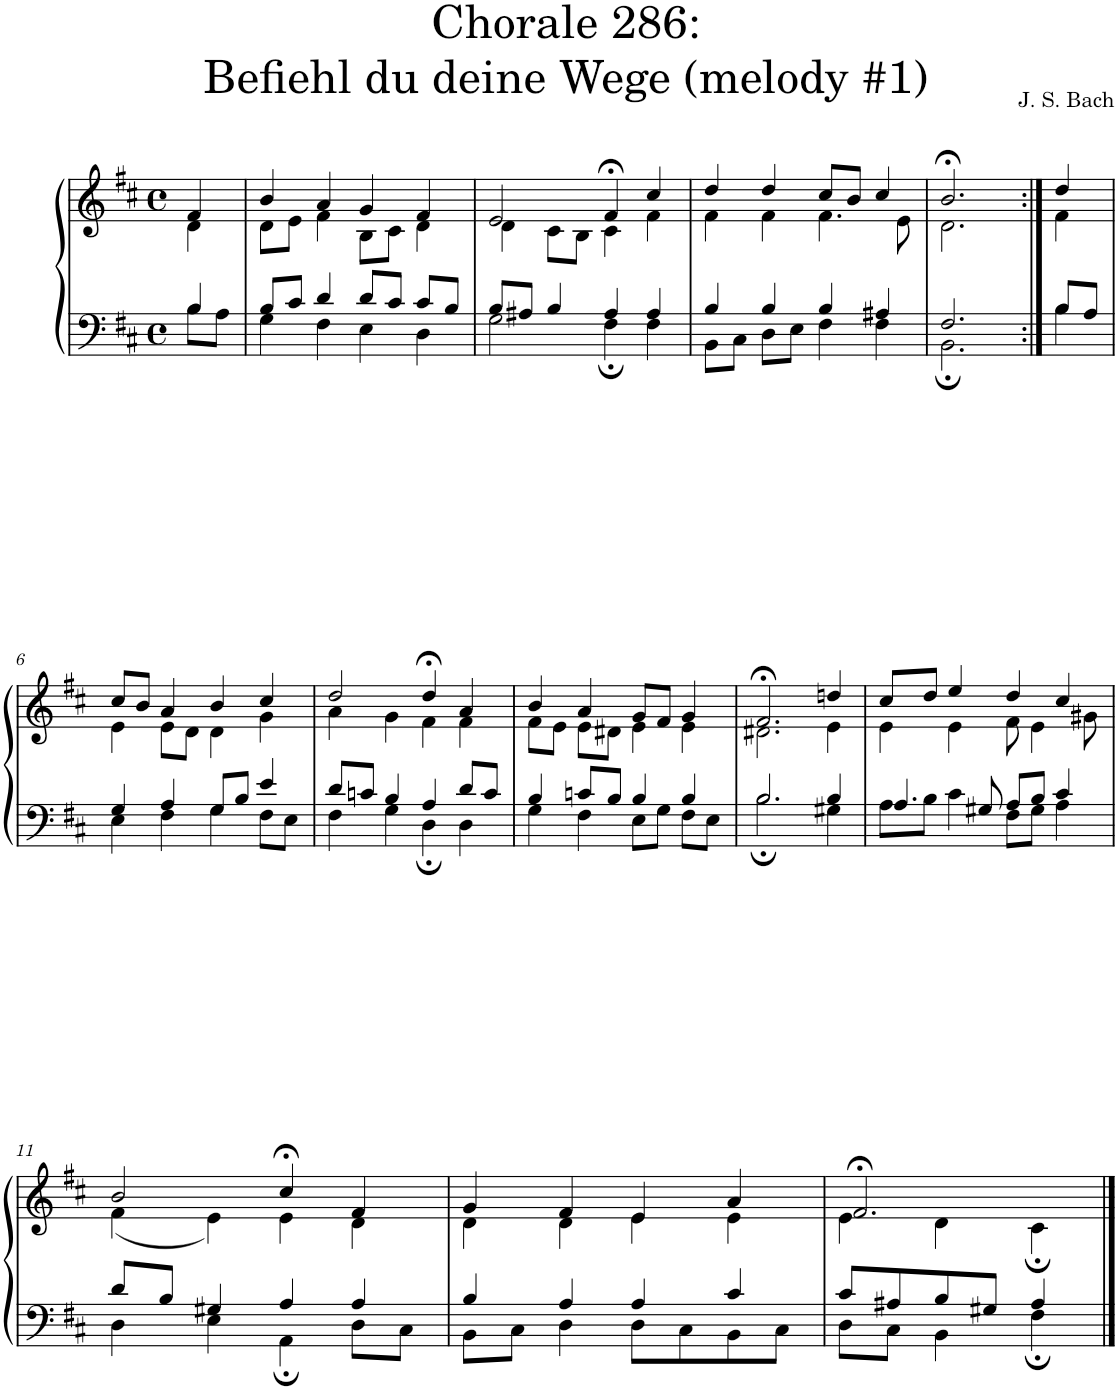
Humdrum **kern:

**kern	**kern
*part1	*part1
*staff2	*staff1
*I"S,A	*
*clefF4	*clefG2
*k[f#c#]	*k[f#c#]
*M4/4	*M4/4
*met(c)	*met(c)
=	=
*^	*^
4B/	8B\L	4f#/	4d\
.	8A\J	.	.
=1	=1	=1	=1
8B/L	4G\	4b/	8d\L
8c#/J	.	.	8e\J
4d/	4F#\	4a/	4f#\
8d/L	4E\	4g/	8B\L
8c#/J	.	.	8c#\J
8c#/L	4D\	4f#/	4d\
8B/J	.	.	.
=2	=2	=2	=2
8B/L	2G\	2e/	4d\
8A#X/J	.	.	.
4B/	.	.	8c#\L
.	.	.	8B\J
4A#/	4F#;\	4f#;</	4c#\
4A#/	4F#\	4cc#/	4f#\
=3	=3	=3	=3
4B/	8BB\L	4dd/	4f#\
.	8C#\J	.	.
4B/	8D\L	4dd/	4f#\
.	8E\J	.	.
4B/	4F#\	8cc#/L	4.f#\
.	.	8b/J	.
4A#X/	4F#\	4cc#/	.
.	.	.	8e\
=689	=689	=689	=689
2.F#/	2.BB;\	2.b;</	2.d\
=690:|!	=690:|!	=690:|!	=690:|!
8B/L	4B\	4dd/	4f#\
8A/J	.	.	.
!!LO:LB:g=z	!!
=6	=6	=6	=6
4G/	4E\	8cc#/L	4e\
.	.	8b/J	.
4A/	4F#\	4a/	8e\L
.	.	.	8d\J
8G/L	4G\	4b/	4d\
8B/J	.	.	.
4e/	8F#\L	4cc#/	4g\
.	8E\J	.	.
=7	=7	=7	=7
8d/L	4F#\	2dd/	4a\
8cn/J	.	.	.
4B/	4G\	.	4g\
4A/	4D;\	4dd;</	4f#\
8d/L	4D\	4a/	4f#\
8c/J	.	.	.
=8	=8	=8	=8
4B/	4G\	4b/	8f#\L
.	.	.	8e\J
8cn/L	4F#\	4a/	8e\L
8B/J	.	.	8d#X\J
4B/	8E\L	8g/L	4e\
.	8G\J	8f#/J	.
4B/	8F#\L	4g/	4e\
.	8E\J	.	.
=9	=9	=9	=9
2.B/	2.B;\	2.f#;</	2.d#X\
4B/	4G#X\	4ddn/	4e\
=10	=10	=10	=10
4.A/	8A\L	8cc#/L	4e\
.	8B\J	8dd/J	.
.	4c#\	4ee/	4e\
8G#X/	.	.	.
8A/L	8F#\L	4dd/	8f#\
8B/J	8G#\J	.	4e\
4c#/	4A\	4cc#/	.
.	.	.	8g#X\
!!LO:LB:g=z	!!
=11	=11	=11	=11
8d/L	4D\	2b/	(<4f#\
8B/J	.	.	.
4G#X/	4E\	.	4e\)
4A/	4AA;\	4cc#;</	4e\
4A/	8D\L	4f#/	4d\
.	8C#\J	.	.
=12	=12	=12	=12
4B/	8BB\L	4g/	4d\
.	8C#\J	.	.
4A/	4D\	4f#/	4d\
4A/	8D\L	4e/	4e\
.	8C#\	.	.
4c#/	8BB\	4a/	4e\
.	8C#\J	.	.
=13	=13	=13	=13
8c#/L	8D\L	2.f#;</	4e\
8A#X/	8C#\J	.	.
8B/	4BB\	.	4d\
8G#X/J	.	.	.
4A#/	4F#;\	.	4c#;\
*v	*v	*	*
*	*v	*v
==	==
*-	*-
